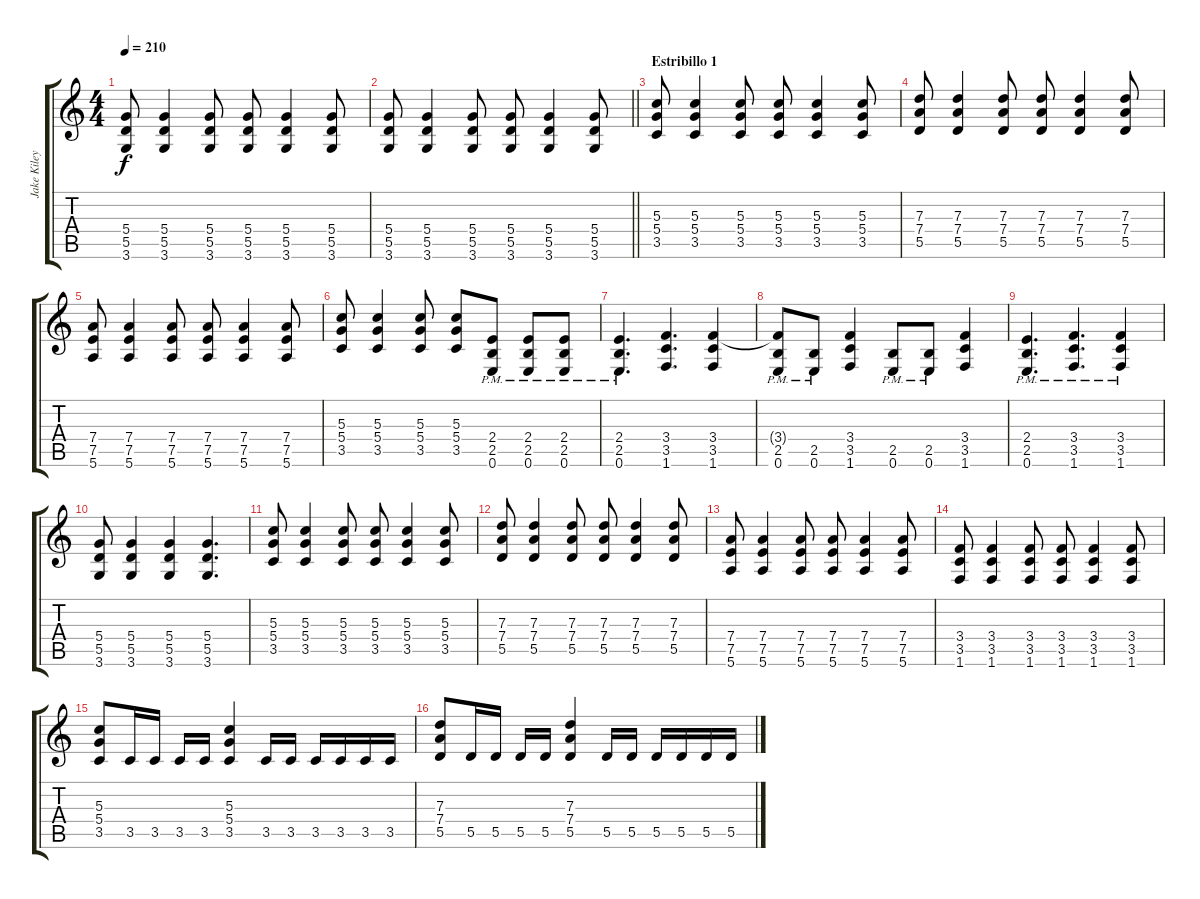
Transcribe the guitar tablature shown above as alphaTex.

\track ("Jake Kiley" "Jake Kiley") {instrument distortionguitar}
\staff {score tabs}
\tuning (E4 B3 G3 D3 A2 E2) {hide}
\ts (4 4)
\tempo 210
\clef g2
\ks c
(5.4 5.5 3.6).8{dy f} (5.4 5.5 3.6).4 (5.4 5.5 3.6).8 (5.4 5.5 3.6).8 (5.4 5.5 3.6).4 (5.4 5.5 3.6).8 |
\barLineRight lightlight
(5.4 5.5 3.6).8 (5.4 5.5 3.6).4 (5.4 5.5 3.6).8 (5.4 5.5 3.6).8 (5.4 5.5 3.6).4 (5.4 5.5 3.6).8 |
\section ("" "Estribillo 1")
(5.3 5.4 3.5).8 (5.3 5.4 3.5).4 (5.3 5.4 3.5).8 (5.3 5.4 3.5).8 (5.3 5.4 3.5).4 (5.3 5.4 3.5).8 |
(7.3 7.4 5.5).8 (7.3 7.4 5.5).4 (7.3 7.4 5.5).8 (7.3 7.4 5.5).8 (7.3 7.4 5.5).4 (7.3 7.4 5.5).8 |
(7.4 7.5 5.6).8 (7.4 7.5 5.6).4 (7.4 7.5 5.6).8 (7.4 7.5 5.6).8 (7.4 7.5 5.6).4 (7.4 7.5 5.6).8 |
(5.3 5.4 3.5).8 (5.3 5.4 3.5).4 (5.3 5.4 3.5).8 (5.3 5.4 3.5).8 (2.4{pm} 2.5{pm} 0.6{pm}).8 (2.4{pm} 2.5{pm} 0.6{pm}).8 (2.4{pm} 2.5{pm} 0.6{pm}).8 |
(2.4{pm} 2.5{pm} 0.6{pm}).4{d} (3.4 3.5 1.6).4{d} (3.4 3.5 1.6).4 |
(3.4{t} 2.5{pm} 0.6{pm}).8 (2.5{pm} 0.6{pm}).8 (3.4 3.5 1.6).4 (2.5{pm} 0.6{pm}).8 (2.5{pm} 0.6{pm}).8 (3.4 3.5 1.6).4 |
(2.4{pm} 2.5{pm} 0.6{pm}).4{d} (3.4{pm} 3.5{pm} 1.6{pm}).4{d} (3.4{pm} 3.5{pm} 1.6{pm}).4 |
(5.4 5.5 3.6).8 (5.4 5.5 3.6).4 (5.4 5.5 3.6).4 (5.4 5.5 3.6).4{d} |
(5.3 5.4 3.5).8 (5.3 5.4 3.5).4 (5.3 5.4 3.5).8 (5.3 5.4 3.5).8 (5.3 5.4 3.5).4 (5.3 5.4 3.5).8 |
(7.3 7.4 5.5).8 (7.3 7.4 5.5).4 (7.3 7.4 5.5).8 (7.3 7.4 5.5).8 (7.3 7.4 5.5).4 (7.3 7.4 5.5).8 |
(7.4 7.5 5.6).8 (7.4 7.5 5.6).4 (7.4 7.5 5.6).8 (7.4 7.5 5.6).8 (7.4 7.5 5.6).4 (7.4 7.5 5.6).8 |
(3.4 3.5 1.6).8 (3.4 3.5 1.6).4 (3.4 3.5 1.6).8 (3.4 3.5 1.6).8 (3.4 3.5 1.6).4 (3.4 3.5 1.6).8 |
(5.3 5.4 3.5).8 3.5.16 3.5.16 3.5.16 3.5.16 (5.3 5.4 3.5).4 3.5.16 3.5.16 3.5.16 3.5.16 3.5.16 3.5.16 |
(7.3 7.4 5.5).8 5.5.16 5.5.16 5.5.16 5.5.16 (7.3 7.4 5.5).4 5.5.16 5.5.16 5.5.16 5.5.16 5.5.16 5.5.16
